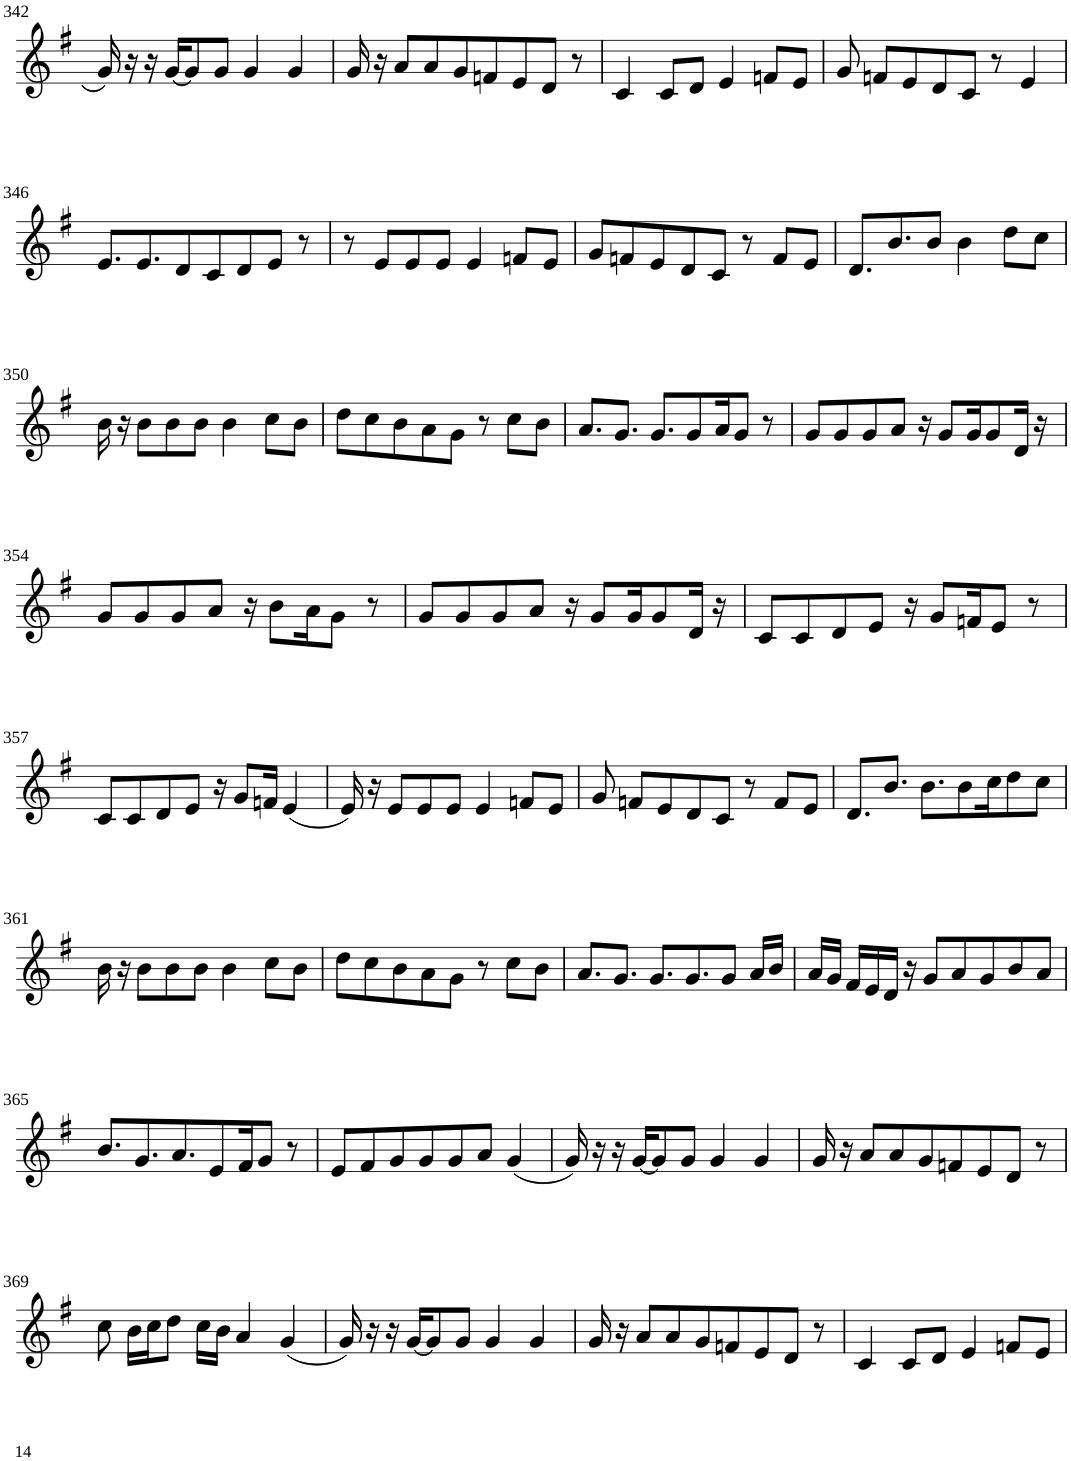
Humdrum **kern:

**kern
*part1
*staff1
*I"Violin
!!LO:PB:g=z
*clefG2
*k[f#]
*G:
*M8/8
=342
16g/
16r
16r
[16g/KL
8g/]
8g/J
4g/
4g/
=343
16g/
16r
8a/L
8a/
8g/
8fn/
8e/
8d/J
8r
=344
4c/
8c/L
8d/J
4e/
8fn/L
8e/J
=345
8g/
8fn/L
8e/
8d/
8c/J
8r
4e/
!!LO:LB:g=z
=346
8.e/L
8.e/
8d/
8c/
8d/
8e/J
8r
=347
8r
8e/L
8e/
8e/J
4e/
8fn/L
8e/J
=348
8g/L
8fn/
8e/
8d/
8c/J
8r
8f/L
8e/J
=349
8.d/L
8.b/
8b/J
4b\
8dd\L
8cc\J
!!LO:LB:g=z
=350
16b\
16r
8b\L
8b\
8b\J
4b\
8cc\L
8b\J
=351
8dd\L
8cc\
8b\
8a\
8g\J
8r
8cc\L
8b\J
=352
8.a/L
8.g/J
8.g/L
8g/
16a/K
8g/J
8r
=353
8g/L
8g/
8g/
8a/J
16r
8g/L
16g/K
8g/
16d/Jk
16r
!!LO:LB:g=z
=354
8g/L
8g/
8g/
8a/J
16r
8b\L
16a\K
8g\J
8r
=355
8g/L
8g/
8g/
8a/J
16r
8g/L
16g/K
8g/
16d/Jk
16r
=356
8c/L
8c/
8d/
8e/J
16r
8g/L
16fn/K
8e/J
8r
!!LO:LB:g=z
=357
8c/L
8c/
8d/
8e/J
16r
8g/L
16fn/Jk
(4e/
=358
16e/)
16r
8e/L
8e/
8e/J
4e/
8fn/L
8e/J
=359
8g/
8fn/L
8e/
8d/
8c/J
8r
8f/L
8e/J
=360
8.d/L
8.b/J
8.b\L
8b\
16cc\K
8dd\
8cc\J
!!LO:LB:g=z
=361
16b\
16r
8b\L
8b\
8b\J
4b\
8cc\L
8b\J
=362
8dd\L
8cc\
8b\
8a\
8g\J
8r
8cc\L
8b\J
=363
8.a/L
8.g/J
8.g/L
8.g/
8g/J
16a/LL
16b/JJ
=364
16a/LL
16g/JJ
16f#/LL
16e/
16d/JJ
16r
8g/L
8a/
8g/
8b/
8a/J
!!LO:LB:g=z
=365
8.b/L
8.g/
8.a/
8e/
16f#/K
8g/J
8r
=366
8e/L
8f#/
8g/
8g/
8g/
8a/J
(4g/
=367
16g/)
16r
16r
[16g/KL
8g/]
8g/J
4g/
4g/
=368
16g/
16r
8a/L
8a/
8g/
8fn/
8e/
8d/J
8r
!!LO:LB:g=z
=369
8cc\
16b\LL
16cc\J
8dd\J
16cc\LL
16b\JJ
4a/
(4g/
=370
16g/)
16r
16r
[16g/KL
8g/]
8g/J
4g/
4g/
=371
16g/
16r
8a/L
8a/
8g/
8fn/
8e/
8d/J
8r
=372
4c/
8c/L
8d/J
4e/
8fn/L
8e/J
=
*-
